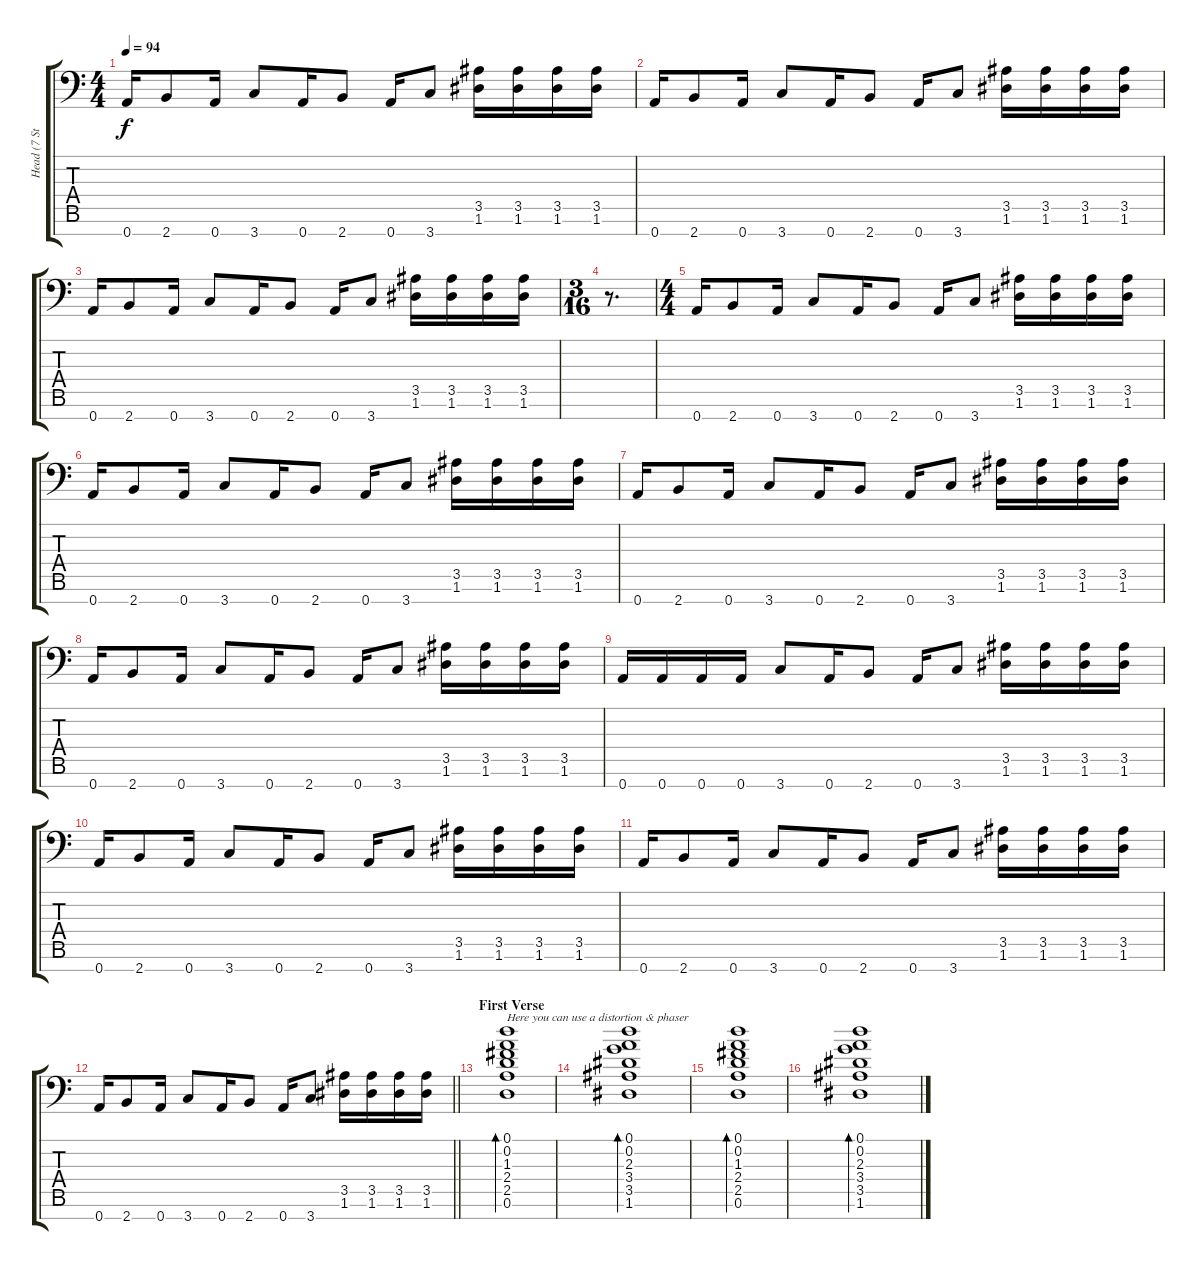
\track ("Head (7 String)" "Head (7 St") {instrument overdrivenguitar}
\staff {score tabs}
\tuning (D4 A3 F3 C3 G2 D2 A1) {hide}
\ts (4 4)
\tempo 94
\clef f4
\ks c
0.7.16{dy f} 2.7.8 0.7.16 3.7.8 0.7.16 2.7.8 0.7.16 3.7.8 (3.5 1.6).16 (3.5 1.6).16 (3.5 1.6).16 (3.5 1.6).16 |
0.7.16 2.7.8 0.7.16 3.7.8 0.7.16 2.7.8 0.7.16 3.7.8 (3.5 1.6).16 (3.5 1.6).16 (3.5 1.6).16 (3.5 1.6).16 |
0.7.16 2.7.8 0.7.16 3.7.8 0.7.16 2.7.8 0.7.16 3.7.8 (3.5 1.6).16 (3.5 1.6).16 (3.5 1.6).16 (3.5 1.6).16 |
\ts (3 16)
r.8{d} |
\ts (4 4)
0.7.16 2.7.8 0.7.16 3.7.8 0.7.16 2.7.8 0.7.16 3.7.8 (3.5 1.6).16 (3.5 1.6).16 (3.5 1.6).16 (3.5 1.6).16 |
0.7.16 2.7.8 0.7.16 3.7.8 0.7.16 2.7.8 0.7.16 3.7.8 (3.5 1.6).16 (3.5 1.6).16 (3.5 1.6).16 (3.5 1.6).16 |
0.7.16 2.7.8 0.7.16 3.7.8 0.7.16 2.7.8 0.7.16 3.7.8 (3.5 1.6).16 (3.5 1.6).16 (3.5 1.6).16 (3.5 1.6).16 |
0.7.16 2.7.8 0.7.16 3.7.8 0.7.16 2.7.8 0.7.16 3.7.8 (3.5 1.6).16 (3.5 1.6).16 (3.5 1.6).16 (3.5 1.6).16 |
0.7.16 0.7.16 0.7.16 0.7.16 3.7.8 0.7.16 2.7.8 0.7.16 3.7.8 (3.5 1.6).16 (3.5 1.6).16 (3.5 1.6).16 (3.5 1.6).16 |
0.7.16 2.7.8 0.7.16 3.7.8 0.7.16 2.7.8 0.7.16 3.7.8 (3.5 1.6).16 (3.5 1.6).16 (3.5 1.6).16 (3.5 1.6).16 |
0.7.16 2.7.8 0.7.16 3.7.8 0.7.16 2.7.8 0.7.16 3.7.8 (3.5 1.6).16 (3.5 1.6).16 (3.5 1.6).16 (3.5 1.6).16 |
\barLineRight lightlight
0.7.16 2.7.8 0.7.16 3.7.8 0.7.16 2.7.8 0.7.16 3.7.8 (3.5 1.6).16 (3.5 1.6).16 (3.5 1.6).16 (3.5 1.6).16 |
\section ("" "First Verse")
(0.1 0.2 1.3 2.4 2.5 0.6).1{bd 120 txt "Here you can use a distortion & phaser"} |
(0.1 0.2 2.3 3.4 3.5 1.6).1{bd 120} |
(0.1 0.2 1.3 2.4 2.5 0.6).1{bd 120} |
(0.1 0.2 2.3 3.4 3.5 1.6).1{bd 120}
